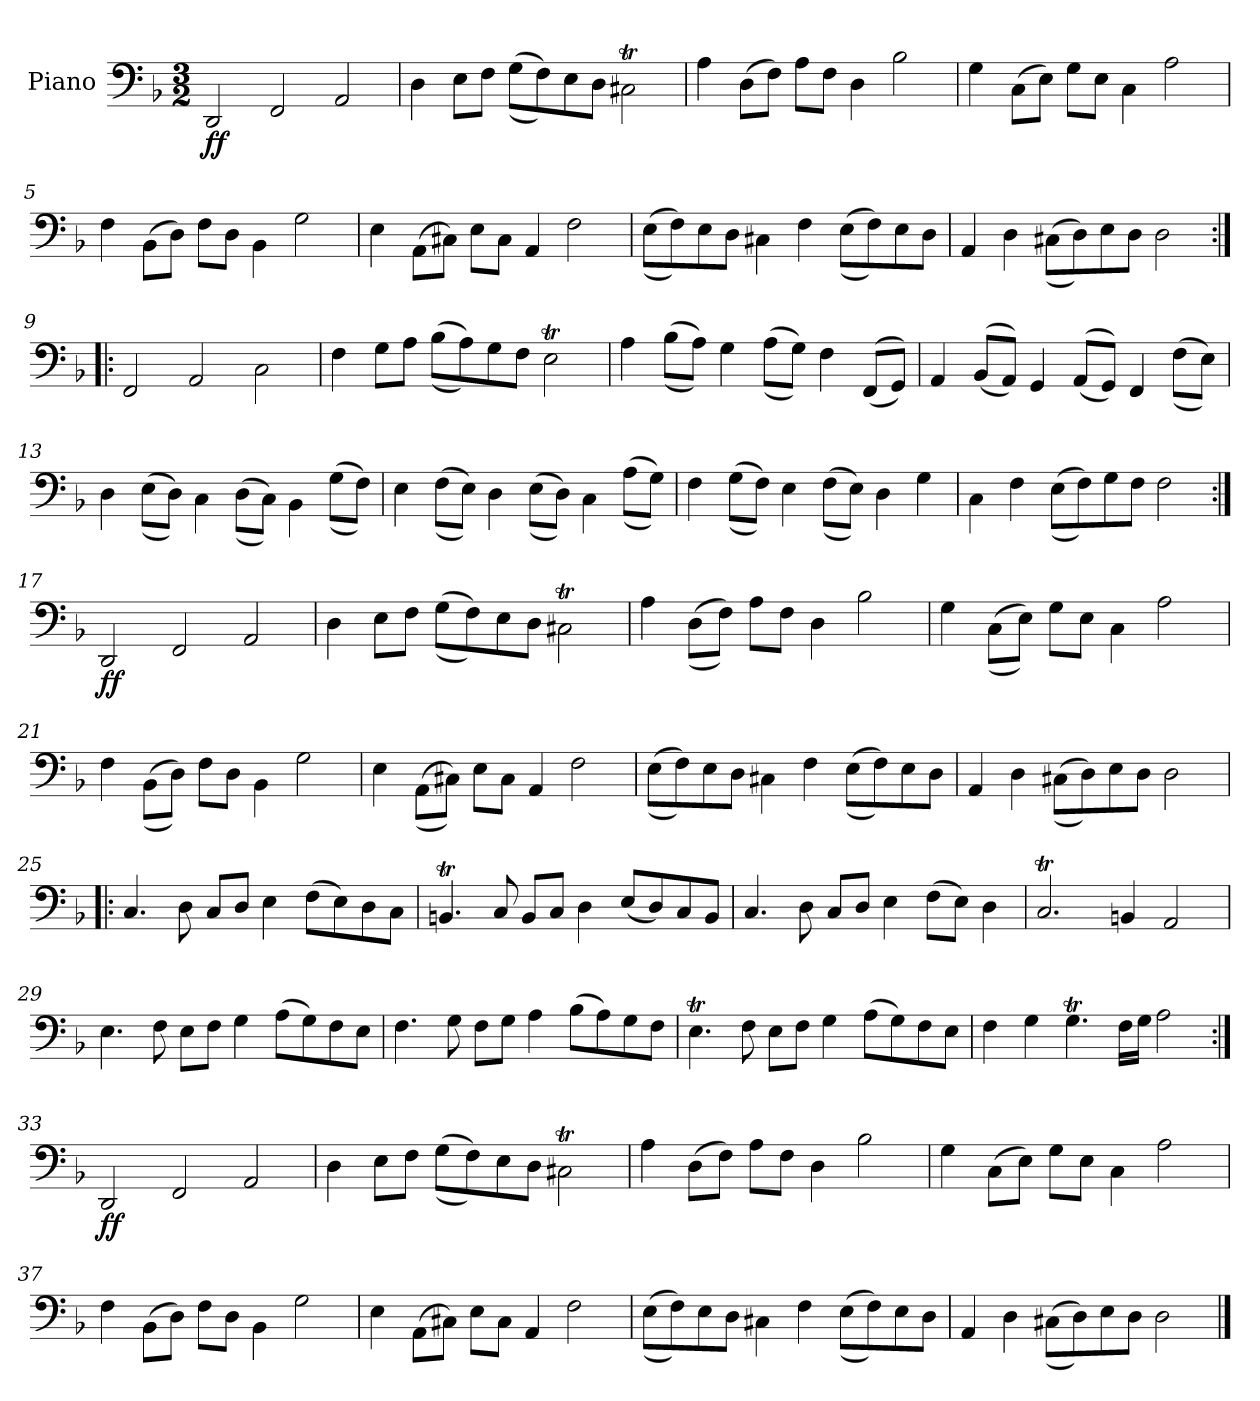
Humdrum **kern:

**kern	**dynam
*part1	*part1
*staff1	*staff1
*I"Piano	*
*I'Pno.	*
*clefF4	*
*k[b-]	*
*M3/2	*
=1	=1
!	!LO:DY:b
!	!LO:DY:n=1:b
2DD/	f f
2FF/	.
2AA/	.
=2	=2
4D\	.
8E\L	.
8F\J	.
((8G\L	.
8F\))	.
8E\	.
8D\J	.
2C#Xt\	.
=3	=3
4A\	.
(8D\L	.
8F\J)	.
8A\L	.
8F\J	.
4D\	.
2B-\	.
=4	=4
4G\	.
(8C\L	.
8E\J)	.
8G\L	.
8E\J	.
4C\	.
2A\	.
!!LO:LB:g=z
=5	=5
4F\	.
(8BB-\L	.
8D\J)	.
8F\L	.
8D\J	.
4BB-\	.
2G\	.
=6	=6
4E\	.
(8AA\L	.
8C#X\J)	.
8E\L	.
8C#\J	.
4AA/	.
2F\	.
=7	=7
((8E\L	.
8F\))	.
8E\	.
8D\J	.
4C#X\	.
4F\	.
((8E\L	.
8F\))	.
8E\	.
8D\J	.
=8	=8
4AA/	.
4D\	.
((8C#X\L	.
8D\))	.
8E\	.
8D\J	.
2D\	.
!!LO:LB:g=z
=9:|!|:	=9:|!|:
!	!LO:DY:b
!	!LO:DY:n=1:b
2FF/	mf mf
2AA/	.
2C\	.
=10	=10
4F\	.
8G\L	.
8A\J	.
((8B-\L	.
8A\))	.
8G\	.
8F\J	.
2Et\	.
=11	=11
4A\	.
((8B-\L	.
8A\J))	.
4G\	.
((8A\L	.
8G\J))	.
4F\	.
((8FF/L	.
8GG/J))	.
=12	=12
4AA/	.
((8BB-/L	.
8AA/J))	.
4GG/	.
((8AA/L	.
8GG/J))	.
4FF/	.
((8F\L	.
8E\J))	.
!!LO:LB:g=z
=13	=13
4D\	.
((8E\L	.
8D\J))	.
4C\	.
((8D\L	.
8C\J))	.
4BB-\	.
((8G\L	.
8F\J))	.
=14	=14
4E\	.
((8F\L	.
8E\J))	.
4D\	.
((8E\L	.
8D\J))	.
4C\	.
((8A\L	.
8G\J))	.
=15	=15
4F\	.
((8G\L	.
8F\J))	.
4E\	.
((8F\L	.
8E\J))	.
4D\	.
4G\	.
=16	=16
4C\	.
4F\	.
((8E\L	.
8F\))	.
8G\	.
8F\J	.
2F\	.
!!LO:LB:g=z
=17:|!	=17:|!
!	!LO:DY:b
!	!LO:DY:n=1:b
2DD/	f f
2FF/	.
2AA/	.
=18	=18
4D\	.
8E\L	.
8F\J	.
((8G\L	.
8F\))	.
8E\	.
8D\J	.
2C#Xt\	.
=19	=19
4A\	.
((8D\L	.
8F\J))	.
8A\L	.
8F\J	.
4D\	.
2B-\	.
=20	=20
4G\	.
((8C\L	.
8E\J))	.
8G\L	.
8E\J	.
4C\	.
2A\	.
!!LO:LB:g=z
=21	=21
4F\	.
((8BB-\L	.
8D\J))	.
8F\L	.
8D\J	.
4BB-\	.
2G\	.
=22	=22
4E\	.
((8AA\L	.
8C#X\J))	.
8E\L	.
8C#\J	.
4AA/	.
2F\	.
=23	=23
((8E\L	.
8F\))	.
8E\	.
8D\J	.
4C#X\	.
4F\	.
((8E\L	.
8F\))	.
8E\	.
8D\J	.
=24	=24
4AA/	.
4D\	.
((8C#X\L	.
8D\))	.
8E\	.
8D\J	.
2D\	.
!!LO:LB:g=z
=25!|:	=25!|:
4.C/	.
8D\	.
8C/L	.
8D/J	.
4E\	.
(8F\L	.
8E\)	.
8D\	.
8C\J	.
=26	=26
4.BBnt/	.
8C/	.
8BB/L	.
8C/J	.
4D\	.
(8E/L	.
8D/)	.
8C/	.
8BB/J	.
=27	=27
4.C/	.
8D\	.
8C/L	.
8D/J	.
4E\	.
(8F\L	.
8E\J)	.
4D\	.
=28	=28
2.CT/	.
4BBn/	.
2AA/	.
!!LO:LB:g=z
=29	=29
4.E\	.
8F\	.
8E\L	.
8F\J	.
4G\	.
(8A\L	.
8G\)	.
8F\	.
8E\J	.
=30	=30
4.F\	.
8G\	.
8F\L	.
8G\J	.
4A\	.
(8B-\L	.
8A\)	.
8G\	.
8F\J	.
=31	=31
4.Et\	.
8F\	.
8E\L	.
8F\J	.
4G\	.
(8A\L	.
8G\)	.
8F\	.
8E\J	.
=32	=32
4F\	.
4G\	.
4.GT\	.
16F\LL	.
16G\JJ	.
2A\	.
!!LO:LB:g=z
=33:|!	=33:|!
!	!LO:DY:b
!	!LO:DY:n=1:b
2DD/	f f
2FF/	.
2AA/	.
=34	=34
4D\	.
8E\L	.
8F\J	.
((8G\L	.
8F\))	.
8E\	.
8D\J	.
2C#Xt\	.
=35	=35
4A\	.
(8D\L	.
8F\J)	.
8A\L	.
8F\J	.
4D\	.
2B-\	.
=36	=36
4G\	.
(8C\L	.
8E\J)	.
8G\L	.
8E\J	.
4C\	.
2A\	.
!!LO:LB:g=z
=37	=37
4F\	.
(8BB-\L	.
8D\J)	.
8F\L	.
8D\J	.
4BB-\	.
2G\	.
=38	=38
4E\	.
(8AA\L	.
8C#X\J)	.
8E\L	.
8C#\J	.
4AA/	.
2F\	.
=39	=39
((8E\L	.
8F\))	.
8E\	.
8D\J	.
4C#X\	.
4F\	.
((8E\L	.
8F\))	.
8E\	.
8D\J	.
=40	=40
4AA/	.
4D\	.
((8C#X\L	.
8D\))	.
8E\	.
8D\J	.
2D\	.
==	==
*-	*-
